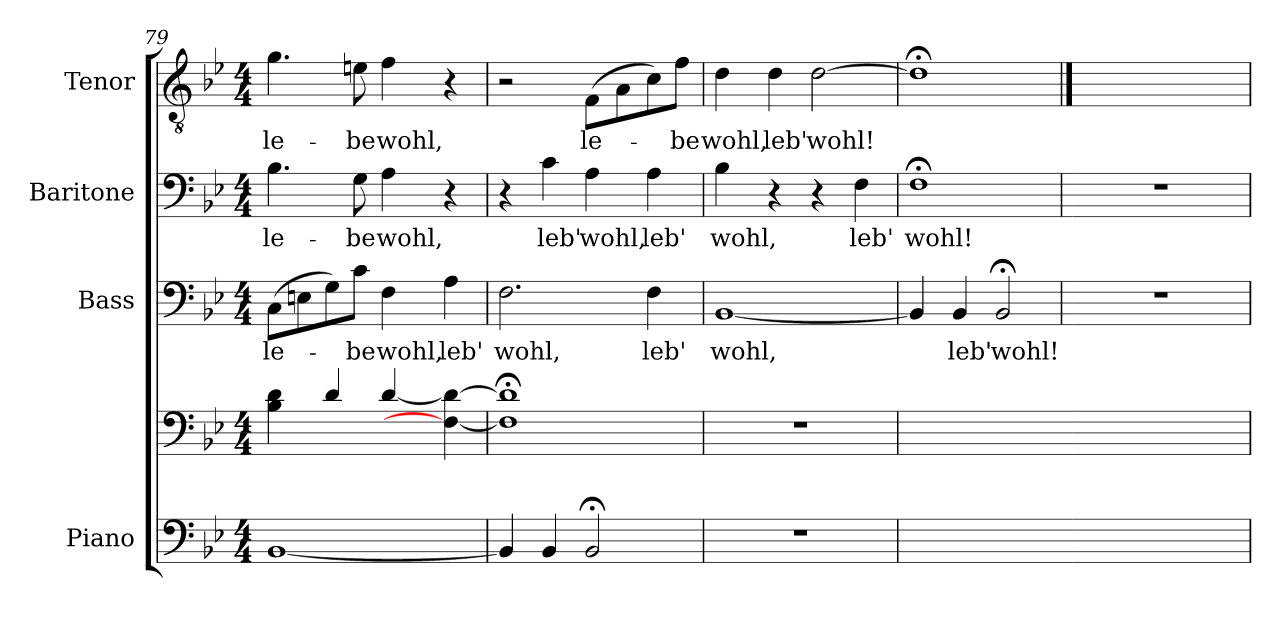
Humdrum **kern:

**kern	**kern	**kern	**text	**kern	**text	**kern	**text
*part4	*part4	*part3	*part3	*part2	*part2	*part1	*part1
*staff5	*staff4	*staff3	*staff3	*staff2	*staff2	*staff1	*staff1
*I"Piano	*	*I"Bass	*	*I"Baritone	*	*I"Tenor	*
*clefF4	*clefF4	*clefF4	*	*clefF4	*	*clefGv2	*
*k[b-e-]	*k[b-e-]	*k[b-e-]	*	*k[b-e-]	*	*k[b-e-]	*
*B-:	*B-:	*B-:	*	*B-:	*	*B-:	*
*M4/4	*M4/4	*M4/4	*	*M4/4	*	*M4/4	*
=79	=79	=79	=79	=79	=79	=79	=79
!	!	!	!LO:LY:b	!	!LO:LY:b	!	!LO:LY:b
[1BB-	4B-\ 4d\	(>8C\L	le-	4.B-\	le-	4.g\	le-
.	.	8En\	.	.	.	.	.
.	4d/	8G\)	.	.	.	.	.
!	!	!	!LO:LY:b	!	!LO:LY:b	!	!LO:LY:b
.	.	8c\J	-be	8G\	-be	8en\	-be
!	!	!	!LO:LY:b	!	!LO:LY:b	!	!LO:LY:b
.	[4d/	4F\	wohl,	4A\	wohl,	4f\	wohl,
!	!	!	!LO:LY:b	!	!	!	!
.	4F\_ 4d\_	4A\	leb'	4r	.	4r	.
=80	=80	=80	=80	=80	=80	=80	=80
!	!	!	!LO:LY:b	!	!	!	!
4BB-/]	1F];< 1d];<	2.F\	wohl,	4r	.	2r	.
!	!	!	!	!	!LO:LY:b	!	!
4BB-/	.	.	.	4c\	leb'	.	.
!	!	!	!	!	!LO:LY:b	!	!LO:LY:b
2BB-;</	.	.	.	4A\	wohl,	(>8F\L	le-
.	.	.	.	.	.	8A\	.
!	!	!	!LO:LY:b	!	!LO:LY:b	!	!
.	.	4F\	leb'	4A\	leb'	8c\)	.
!	!	!	!	!	!	!	!LO:LY:b
.	.	.	.	.	.	8f\J	-be
=81	=81	=81	=81	=81	=81	=81	=81
!	!	!	!LO:LY:b	!	!LO:LY:b	!	!LO:LY:b
1r	1r	[1BB-	wohl,	4B-\	wohl,	4d\	wohl,
!	!	!	!	!	!	!	!LO:LY:b
.	.	.	.	4r	.	4d\	leb'
!	!	!	!	!	!	!	!LO:LY:b
.	.	.	.	4r	.	[2d\	wohl!
!	!	!	!	!	!LO:LY:b	!	!
.	.	.	.	4F\	leb'	.	.
=82	=82	=82	=82	=82	=82	=82	=82
!	!	!	!	!	!LO:LY:b	!	!
1ryy	1ryy	4BB-/]	.	1F;<	wohl!	1d;<]	.
!	!	!	!LO:LY:b	!	!	!	!
.	.	4BB-/	leb'	.	.	.	.
!	!	!	!LO:LY:b	!	!	!	!
.	.	2BB-;</	wohl!	.	.	.	.
=83	=83	=83	==83	=83	==83	==83	==83
1ryy	1ryy	1r	.	1r	.	4ryy	.
.	.	.	.	.	.	4ryy	.
.	.	.	.	.	.	4ryy	.
.	.	.	.	.	.	4ryy	.
=	=	=	=	=	=	=	=
*-	*-	*-	*-	*-	*-	*-	*-
